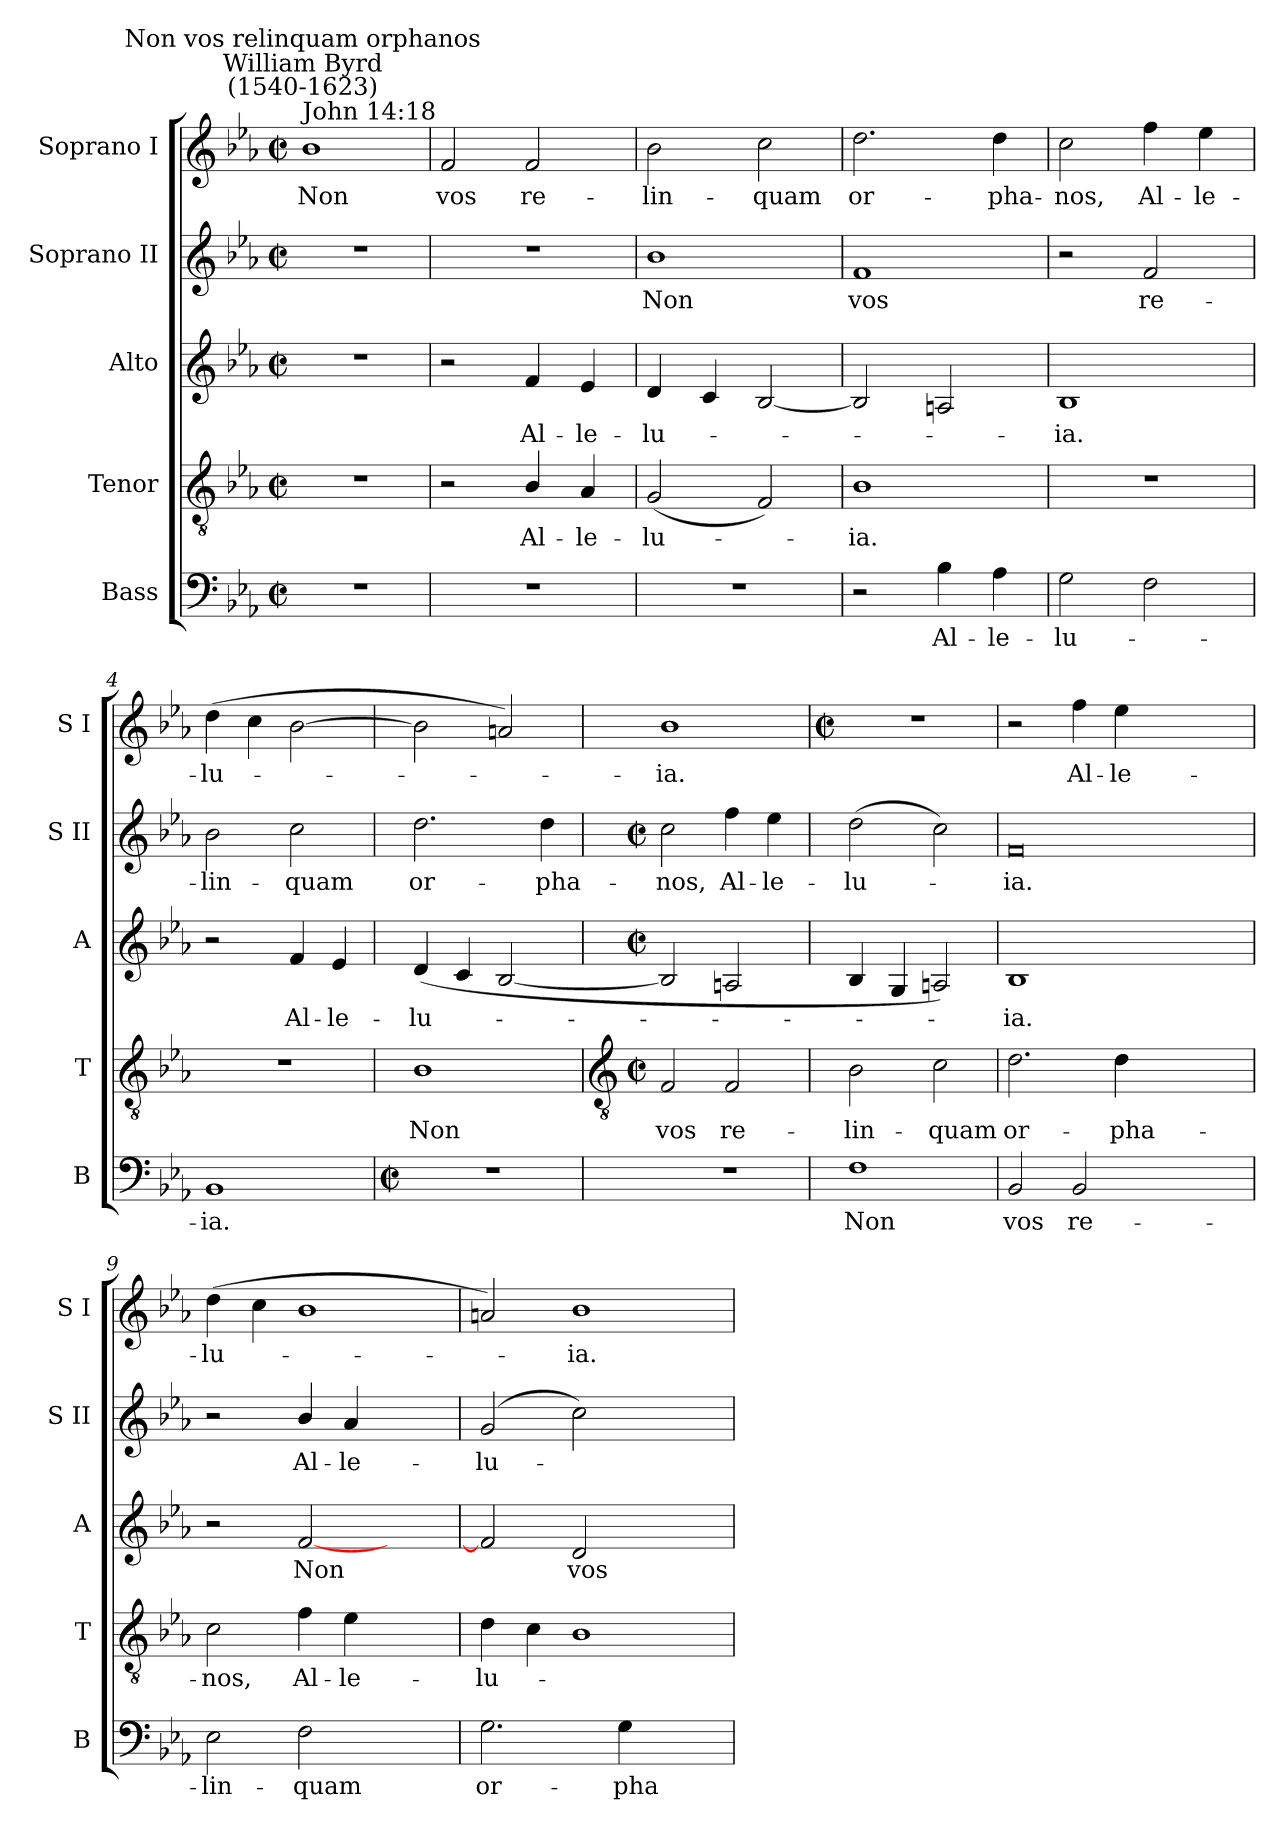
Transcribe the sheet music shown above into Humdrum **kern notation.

**kern	**text	**kern	**text	**kern	**text	**kern	**text	**kern	**text
*part5	*part5	*part4	*part4	*part3	*part3	*part2	*part2	*part1	*part1
*staff5	*staff5	*staff4	*staff4	*staff3	*staff3	*staff2	*staff2	*staff1	*staff1
*I"Bass	*	*I"Tenor	*	*I"Alto	*	*I"Soprano II	*	*I"Soprano I	*
*I'B	*	*I'T	*	*I'A	*	*I'S II	*	*I'S I	*
*clefF4	*	*clefGv2	*	*clefG2	*	*clefG2	*	*clefG2	*
*k[b-e-a-]	*	*k[b-e-a-]	*	*k[b-e-a-]	*	*k[b-e-a-]	*	*k[b-e-a-]	*
*E-:	*	*E-:	*	*E-:	*	*E-:	*	*E-:	*
*M2/2	*	*M2/2	*	*M2/2	*	*M2/2	*	*M2/2	*
*met(c|)	*	*met(c|)	*	*met(c|)	*	*met(c|)	*	*met(c|)	*
=1	=1	=1	=1	=1	=1	=1	=1	=1	=1
!	!	!	!	!	!	!	!	!LO:TX:a:t=John 14&colon;18	!
!	!	!	!	!	!	!	!	!LO:TX:a:cj:t=William Byrd\n(1540-1623)	!
!	!	!	!	!	!	!	!	!LO:TX:a:cj:t=Non vos relinquam orphanos	!
!	!	!	!	!	!	!	!	!	!LO:LY:b
1r	.	1r	.	1r	.	1r	.	1b-	Non
=1A	=1A	=1A	=1A	=1A	=1A	=1A	=1A	=1A	=1A
!	!	!	!	!	!	!	!	!	!LO:LY:b
1r	.	2r	.	2r	.	1r	.	2f	vos
!	!	!	!LO:LY:b	!	!LO:LY:b	!	!	!	!LO:LY:b
.	.	4B-/	Al-	4f	Al-	.	.	2f	re-
!	!	!	!LO:LY:b	!	!LO:LY:b	!	!	!	!
.	.	4A-	-le-	4e-	-le-	.	.	.	.
=2	=2	=2	=2	=2	=2	=2	=2	=2	=2
!	!	!	!LO:LY:b	!	!LO:LY:b	!	!LO:LY:b	!	!LO:LY:b
1r	.	(<2G	-lu-	4d	-lu-	1b-	Non	2b-	-lin-
.	.	.	.	4c	.	.	.	.	.
!	!	!	!	!	!	!	!	!	!LO:LY:b
.	.	2F)	.	[2B-/	.	.	.	2cc	-quam
=2A	=2A	=2A	=2A	=2A	=2A	=2A	=2A	=2A	=2A
!	!	!	!LO:LY:b	!	!	!	!LO:LY:b	!	!LO:LY:b
2r	.	1B-	ia.	2B-/]	.	1f	vos	2.dd	or-
!	!LO:LY:b	!	!	!	!	!	!	!	!
4B-	Al-	.	.	2An	.	.	.	.	.
!	!LO:LY:b	!	!	!	!	!	!	!	!LO:LY:b
4A-	-le-	.	.	.	.	.	.	4dd	-pha-
=3	=3	=3	=3	=3	=3	=3	=3	=3	=3
!	!LO:LY:b	!	!	!	!LO:LY:b	!	!	!	!LO:LY:b
2G	-lu-	1r	.	1B-	ia.	2r	.	2cc	-nos,
!	!	!	!	!	!	!	!LO:LY:b	!	!LO:LY:b
2F	.	.	.	.	.	2f	re-	4ff	Al-
!	!	!	!	!	!	!	!	!	!LO:LY:b
.	.	.	.	.	.	.	.	4ee-	-le-
=4A	=4A	=4A	=4A	=4A	=4A	=4A	=4A	=4A	=4A
!	!LO:LY:b	!	!	!	!	!	!LO:LY:b	!	!LO:LY:b
1BB-	ia.	1r	.	2r	.	2b-	-lin-	(>4dd	-lu-
.	.	.	.	.	.	.	.	4cc	.
!	!	!	!	!	!LO:LY:b	!	!LO:LY:b	!	!
.	.	.	.	4f	Al-	2cc	-quam	[2b-\	.
!	!	!	!	!	!LO:LY:b	!	!	!	!
.	.	.	.	4e-	-le-	.	.	.	.
!!LO:LB:g=z
=5	=5	=5	=5	=5	=5	=5	=5	=5	=5
*M2/2	*	*	*	*	*	*	*	*	*
*met(c|)	*	*	*	*	*	*	*	*	*
!	!	!	!LO:LY:b	!	!LO:LY:b	!	!LO:LY:b	!	!
1r	.	1B-	Non	(<4d	-lu-	2.dd	or-	2b-\]	.
.	.	.	.	4c	.	.	.	.	.
.	.	.	.	[2B-/	.	.	.	2an)	.
!	!	!	!	!	!	!	!LO:LY:b	!	!
.	.	.	.	.	.	4dd	-pha-	.	.
!!LO:LB:g=z
=6	=6	=6	=6	=6	=6	=6	=6	=6	=6
*	*	*clefGv2	*	*	*	*	*	*	*
*	*	*M2/2	*	*M2/2	*	*M2/2	*	*	*
*	*	*met(c|)	*	*met(c|)	*	*met(c|)	*	*	*
!	!	!	!LO:LY:b	!	!	!	!LO:LY:b	!	!LO:LY:b
1r	.	2F	vos	2B-/]	.	2cc	-nos,	1b-	ia.
!	!	!	!LO:LY:b	!	!	!	!LO:LY:b	!	!
.	.	2F	re-	2An	.	4ff	Al-	.	.
!	!	!	!	!	!	!	!LO:LY:b	!	!
.	.	.	.	.	.	4ee-	-le-	.	.
!!LO:LB:g=z
=7	=7	=7	=7	=7	=7	=7	=7	=7	=7
*	*	*	*	*	*	*	*	*M2/2	*
*	*	*	*	*	*	*	*	*met(c|)	*
!	!LO:LY:b	!	!LO:LY:b	!	!	!	!LO:LY:b	!	!
1F	Non	2B-	-lin-	4B-/	.	(>2dd	-lu-	1r	.
.	.	.	.	4G	.	.	.	.	.
!	!	!	!LO:LY:b	!	!	!	!	!	!
.	.	2c	-quam	2An)	.	2cc)	.	.	.
=8	=8	=8	=8	=8	=8	=8	=8	=8	=8
!	!LO:LY:b	!	!LO:LY:b	!	!LO:LY:b	!	!LO:LY:b	!	!
2BB-	vos	2.d	or-	1B-	ia.	0f	ia.	2r	.
!	!LO:LY:b	!	!	!	!	!	!	!	!LO:LY:b
2BB-	re-	.	.	.	.	.	.	4ff	Al-
!	!	!	!LO:LY:b	!	!	!	!	!	!LO:LY:b
.	.	4d	-pha-	.	.	.	.	4ee-	-le-
1ryy	.	1ryy	.	1ryy	.	.	.	1ryy	.
=9	=9	=9	=9	=9	=9	=9	=9	=9	=9
!	!LO:LY:b	!	!LO:LY:b	!	!	!	!	!	!LO:LY:b
2E-	-lin-	2c	-nos,	2r	.	2r	.	(>4dd	-lu-
.	.	.	.	.	.	.	.	4cc	.
!	!LO:LY:b	!	!LO:LY:b	!	!LO:LY:b	!	!LO:LY:b	!	!
2F	-quam	4f	Al-	[2f	Non	4b-/	Al-	1b-	.
!	!	!	!LO:LY:b	!	!	!	!LO:LY:b	!	!
.	.	4e-	-le-	.	.	4a-	-le-	.	.
2ryy	.	2ryy	.	2ryy	.	2ryy	.	.	.
=10	=10	=10	=10	=10	=10	=10	=10	=10	=10
!	!LO:LY:b	!	!LO:LY:b	!	!	!	!LO:LY:b	!	!
2.G	or-	4d	-lu-	2f]	.	(<2g	-lu-	2an)	.
.	.	4c	.	.	.	.	.	.	.
!	!	!	!	!	!LO:LY:b	!	!	!	!LO:LY:b
.	.	1B-	.	2d	vos	2cc)	.	1b-	ia.
!	!LO:LY:b	!	!	!	!	!	!	!	!
4G	-pha-	.	.	.	.	.	.	.	.
2ryy	.	.	.	2ryy	.	2ryy	.	.	.
=	=	=	=	=	=	=	=	=	=
*-	*-	*-	*-	*-	*-	*-	*-	*-	*-
